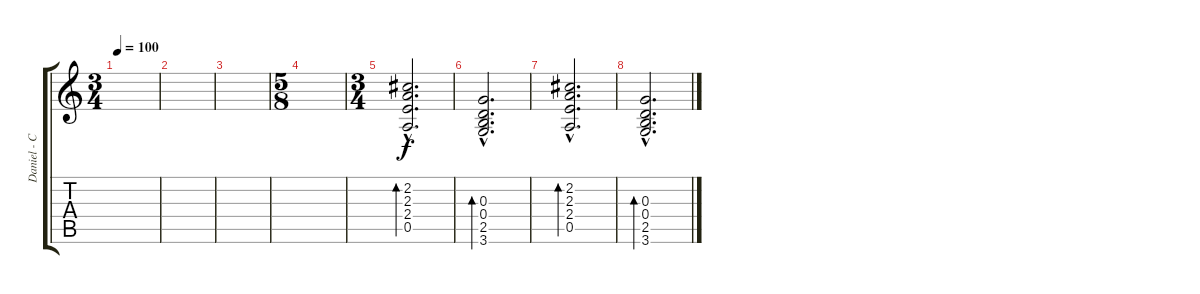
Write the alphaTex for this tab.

\track ("Daniel - Clean" "Daniel - C") {instrument electricguitarclean}
\staff {score tabs}
\tuning (E4 B3 G3 D3 A2 E2) {hide}
\ts (3 4)
\tempo 100
\clef g2
\ks c
|
|
|
\ts (5 8)
|
\ts (3 4)
(2.2{hac} 2.3{hac} 2.4{hac} 0.5{hac}).2{d bd 240} |
(0.3{hac} 0.4{hac} 2.5{hac} 3.6{hac}).2{d bd 240} |
(2.2{hac} 2.3{hac} 2.4{hac} 0.5{hac}).2{d bd 240} |
(0.3{hac} 0.4{hac} 2.5{hac} 3.6{hac}).2{d bd 240}
